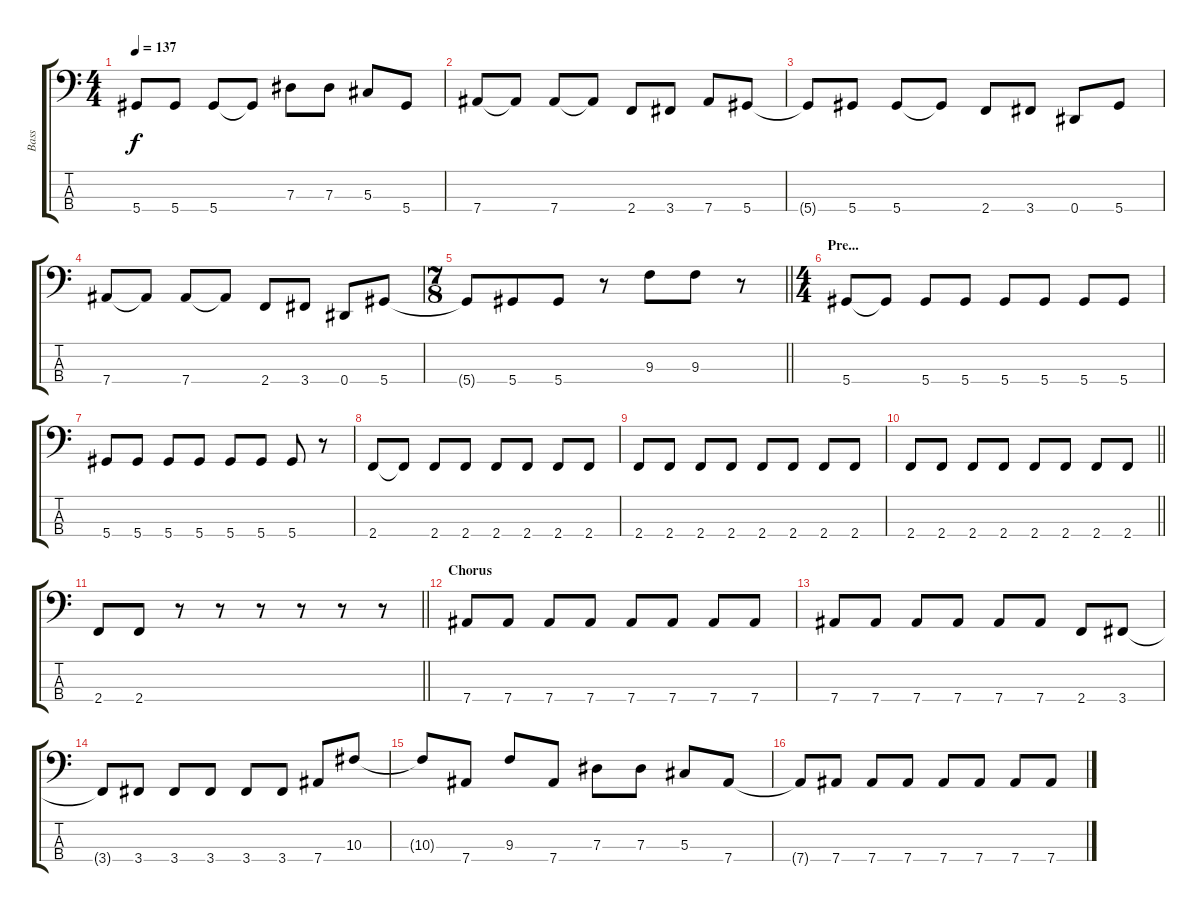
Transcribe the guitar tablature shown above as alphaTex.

\track ("Bass" "Bass") {instrument electricbassfinger}
\staff {score tabs}
\tuning (Gb2 Db2 Ab1 Eb1) {hide}
\ts (4 4)
\tempo 137
\clef f4
\ks c
5.4{t}.8{dy f} 5.4.8 5.4.8 5.4{t}.8 7.3.8 7.3.8 5.3.8 5.4.8 |
7.4.8 7.4{t}.8 7.4.8 7.4{t}.8 2.4.8 3.4.8 7.4.8 5.4.8 |
5.4{t}.8 5.4.8 5.4.8 5.4{t}.8 2.4.8 3.4.8 0.4.8 5.4.8 |
7.4.8 7.4{t}.8 7.4.8 7.4{t}.8 2.4.8 3.4.8 0.4.8 5.4.8 |
\ts (7 8)
\barLineRight lightlight
5.4{t}.8 5.4.8 5.4.8 r.8 9.3.8 9.3.8 r.8 |
\ts (4 4)
\section ("" "Pre...")
5.4.8 5.4{t}.8 5.4.8 5.4.8 5.4.8 5.4.8 5.4.8 5.4.8 |
5.4.8 5.4.8 5.4.8 5.4.8 5.4.8 5.4.8 5.4.8 r.8 |
2.4.8 2.4{t}.8 2.4.8 2.4.8 2.4.8 2.4.8 2.4.8 2.4.8 |
2.4.8 2.4.8 2.4.8 2.4.8 2.4.8 2.4.8 2.4.8 2.4.8 |
\barLineRight lightlight
2.4.8 2.4.8 2.4.8 2.4.8 2.4.8 2.4.8 2.4.8 2.4.8 |
\barLineRight lightlight
2.4.8 2.4.8 r.8 r.8 r.8 r.8 r.8 r.8 |
\section ("" "Chorus")
7.4.8 7.4.8 7.4.8 7.4.8 7.4.8 7.4.8 7.4.8 7.4.8 |
7.4.8 7.4.8 7.4.8 7.4.8 7.4.8 7.4.8 2.4.8 3.4.8 |
3.4{t}.8 3.4.8 3.4.8 3.4.8 3.4.8 3.4.8 7.4.8 10.3.8 |
10.3{t}.8 7.4.8 9.3.8 7.4.8 7.3.8 7.3.8 5.3.8 7.4.8 |
7.4{t}.8 7.4.8 7.4.8 7.4.8 7.4.8 7.4.8 7.4.8 7.4.8
